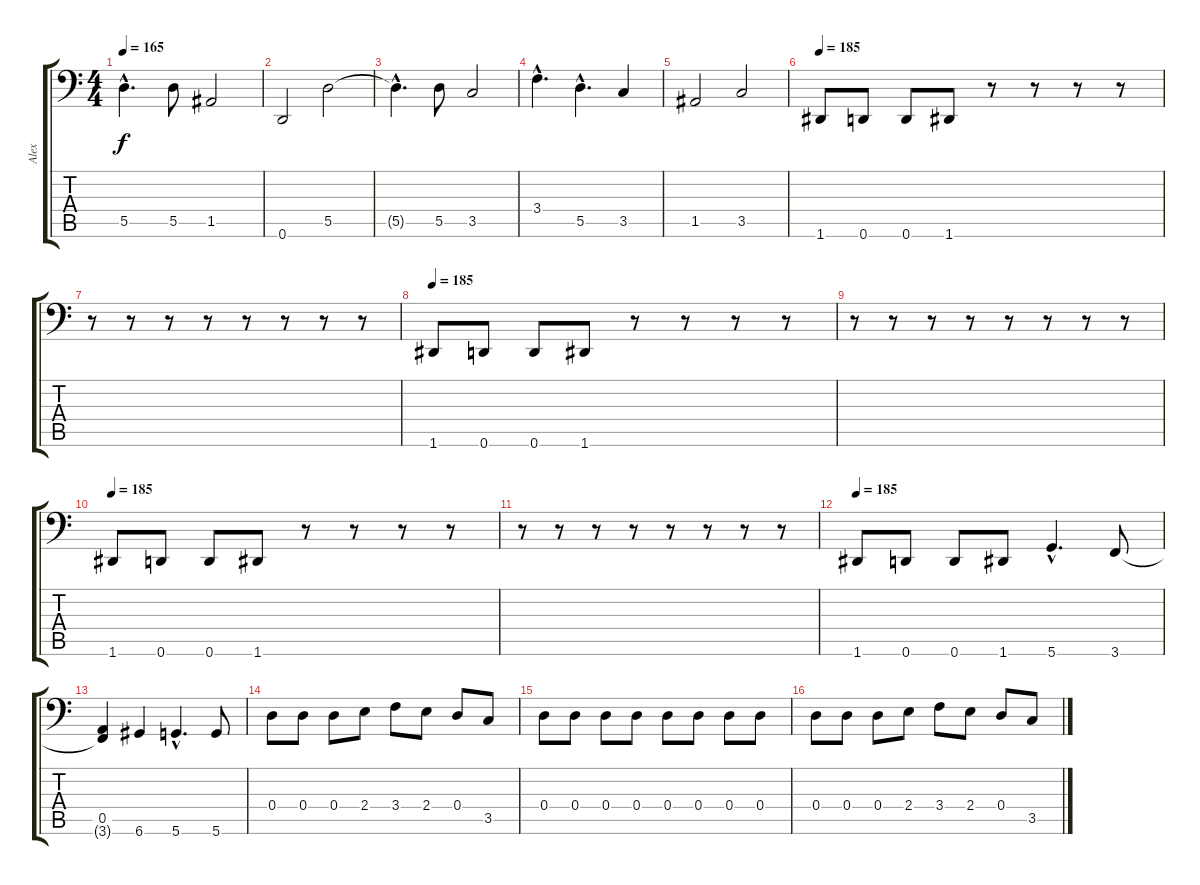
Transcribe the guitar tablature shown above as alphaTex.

\track ("Alex" "Alex") {instrument slapbass2}
\staff {score tabs}
\tuning (E3 B2 G2 D2 A1 D1) {hide}
\ts (4 4)
\tempo 165
\clef f4
\ks c
5.5{hac t}.4{d dy f} 5.5.8 1.5.2 |
0.6.2 5.5.2 |
5.5{hac t}.4{d} 5.5.8 3.5.2 |
3.4{hac}.4{d} 5.5{hac}.4{d} 3.5.4 |
1.5.2 3.5.2 |
\tempo 185
1.6.8 0.6.8 0.6.8 1.6.8 r.8 r.8 r.8 r.8 |
r.8 r.8 r.8 r.8 r.8 r.8 r.8 r.8 |
\tempo 185
1.6.8 0.6.8 0.6.8 1.6.8 r.8 r.8 r.8 r.8 |
r.8 r.8 r.8 r.8 r.8 r.8 r.8 r.8 |
\tempo 185
1.6.8 0.6.8 0.6.8 1.6.8 r.8 r.8 r.8 r.8 |
r.8 r.8 r.8 r.8 r.8 r.8 r.8 r.8 |
\tempo 185
1.6.8 0.6.8 0.6.8 1.6.8 5.6{hac}.4{d} 3.6.8 |
(0.5 3.6{t}).4 6.6.4 5.6{hac}.4{d} 5.6.8 |
0.4.8 0.4.8 0.4.8 2.4.8 3.4.8 2.4.8 0.4.8 3.5.8 |
0.4.8 0.4.8 0.4.8 0.4.8 0.4.8 0.4.8 0.4.8 0.4.8 |
0.4.8 0.4.8 0.4.8 2.4.8 3.4.8 2.4.8 0.4.8 3.5.8
